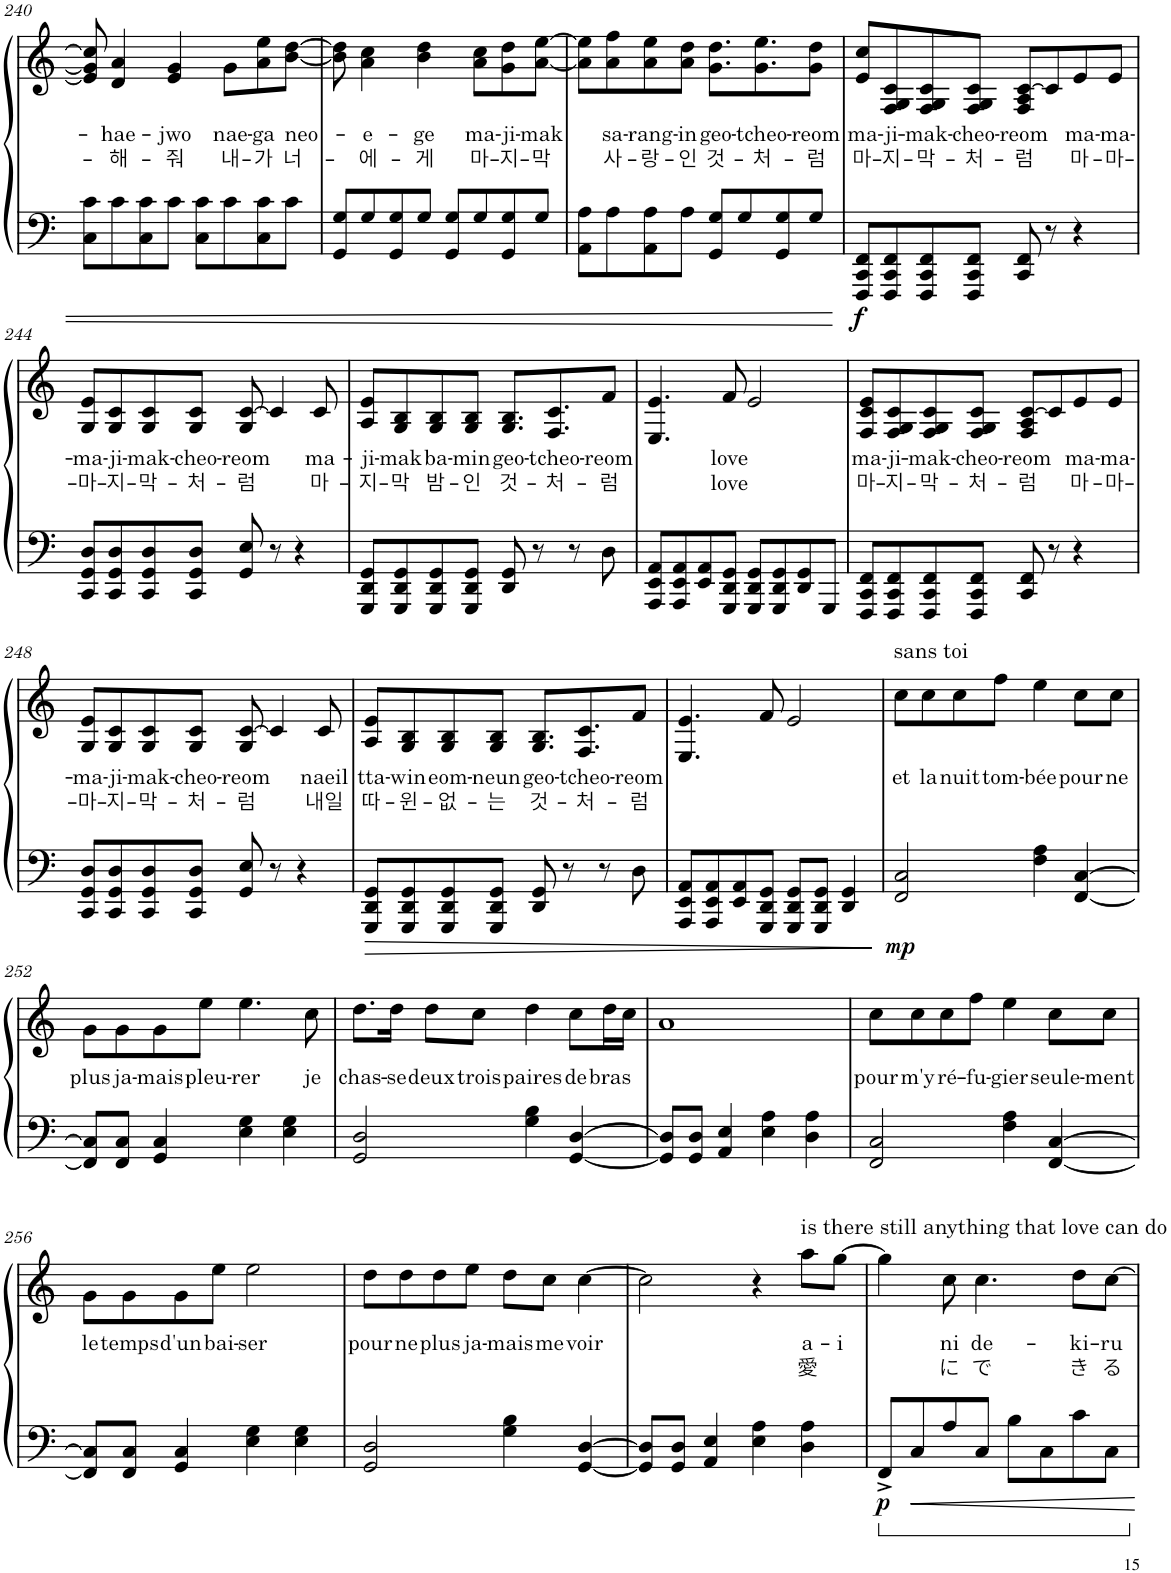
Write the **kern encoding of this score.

**kern	**kern	**text	**text	**dynam
*part1	*part1	*part1	*part1	*part1
*staff2	*staff1	*staff1	*staff1	*staff1/2
*I"Piano	*	*	*	*
*I'Pno.	*	*	*	*
!!LO:PB:g=z
*clefF4	*clefG2	*	*	*
*k[]	*k[]	*	*	*
*M4/4	*M4/4	*	*	*
=240	=240	=240	=240	=240
8C\ 8c\L	8e/] 8g/] 8cc/]	.	.	.
!	!	!LO:LY:b	!LO:LY:b	!
8c\	4d/ 4a/	-hae-	-해-	.
8C\ 8c\	.	.	.	.
!	!	!LO:LY:b	!LO:LY:b	!
8c\J	4e/ 4g/	-jwo	-줘	.
8C\ 8c\L	.	.	.	.
!	!	!LO:LY:b	!LO:LY:b	!
8c\	8g\L	nae-	내-	.
!	!	!LO:LY:b	!LO:LY:b	!
8C\ 8c\	8a\ 8ee\	-ga	-가	.
!	!	!LO:LY:b	!LO:LY:b	!
8c\J	[8b\ [8dd\J	neo-	너-	.
=241	=241	=241	=241	=241
8GG/ 8G/L	8b\] 8dd\]	.	.	.
!	!	!LO:LY:b	!LO:LY:b	!
8G/	4a\ 4cc\	-e-	-에-	.
8GG/ 8G/	.	.	.	.
!	!	!LO:LY:b	!LO:LY:b	!
8G/J	4b\ 4dd\	-ge	-게	.
8GG/ 8G/L	.	.	.	.
!	!	!LO:LY:b	!LO:LY:b	!
8G/	8a\ 8cc\L	ma-	마-	.
!	!	!LO:LY:b	!LO:LY:b	!
8GG/ 8G/	8g\ 8dd\	-ji-	-지-	.
!	!	!LO:LY:b	!LO:LY:b	!
8G/J	[8a\ [8ee\J	-mak	-막	.
=242	=242	=242	=242	=242
8AA\ 8A\L	8a\] 8ee\]L	.	.	.
!	!	!LO:LY:b	!LO:LY:b	!
8A\	8a\ 8ff\	sa-	사-	.
!	!	!LO:LY:b	!LO:LY:b	!
8AA\ 8A\	8a\ 8ee\	-rang-	-랑-	.
!	!	!LO:LY:b	!LO:LY:b	!
8A\J	8a\ 8dd\J	-in	-인	.
!	!	!LO:LY:b	!LO:LY:b	!
8GG/ 8G/L	8.g\ 8.dd\L	geo-	것-	.
8G/	.	.	.	.
!	!	!LO:LY:b	!LO:LY:b	!
.	8.g\ 8.ee\	-tcheo-	-처-	.
8GG/ 8G/	.	.	.	.
!	!	!LO:LY:b	!LO:LY:b	!
8G/J	8g\ 8dd\J	-reom	-럼	.
=243	=243	=243	=243	=243
!	!	!LO:LY:b	!LO:LY:b	!LO:DY:b=2
8FFF/ 8CC/ 8FF/L	8e/ 8cc/L	ma-	마-	f
!	!	!LO:LY:b	!LO:LY:b	!
8FFF/ 8CC/ 8FF/	8F/ 8G/ 8c/	-ji-	-지-	.
!	!	!LO:LY:b	!LO:LY:b	!
8FFF/ 8CC/ 8FF/	8F/ 8G/ 8c/	-mak-	-막-	.
!	!	!LO:LY:b	!LO:LY:b	!
8FFF/ 8CC/ 8FF/J	8F/ 8G/ 8c/J	-cheo-	-처-	.
!	!	!LO:LY:b	!LO:LY:b	!
8CC/ 8FF/	8F/ 8A/ [8c/L	-reom	-럼	.
8r	8c/]	.	.	.
!	!	!LO:LY:b	!LO:LY:b	!
4r	8e/	ma-	마-	.
!	!	!LO:LY:b	!LO:LY:b	!
.	8e/J	-ma-	-마-	.
!!LO:LB:g=z
=244	=244	=244	=244	=244
!	!	!LO:LY:b	!LO:LY:b	!
8CC/ 8GG/ 8D/L	8G/ 8e/L	-ma-	-마-	.
!	!	!LO:LY:b	!LO:LY:b	!
8CC/ 8GG/ 8D/	8G/ 8c/	-ji-	-지-	.
!	!	!LO:LY:b	!LO:LY:b	!
8CC/ 8GG/ 8D/	8G/ 8c/	-mak-	-막-	.
!	!	!LO:LY:b	!LO:LY:b	!
8CC/ 8GG/ 8D/J	8G/ 8c/J	-cheo-	-처-	.
!	!	!LO:LY:b	!LO:LY:b	!
8GG/ 8E/	8G/ [8c/	-reom	-럼	.
8r	4c/]	.	.	.
4r	.	.	.	.
!	!	!LO:LY:b	!LO:LY:b	!
.	8c/	ma-	마-	.
=245	=245	=245	=245	=245
!	!	!LO:LY:b	!LO:LY:b	!
8GGG/ 8DD/ 8GG/L	8A/ 8e/L	-ji-	-지-	.
!	!	!LO:LY:b	!LO:LY:b	!
8GGG/ 8DD/ 8GG/	8G/ 8B/	-mak	-막	.
!	!	!LO:LY:b	!LO:LY:b	!
8GGG/ 8DD/ 8GG/	8G/ 8B/	ba-	밤-	.
!	!	!LO:LY:b	!LO:LY:b	!
8GGG/ 8DD/ 8GG/J	8G/ 8B/J	-min	-인	.
!	!	!LO:LY:b	!LO:LY:b	!
8DD/ 8GG/	8.G/ 8.B/L	geo-	것-	.
8r	.	.	.	.
!	!	!LO:LY:b	!LO:LY:b	!
.	8.F/ 8.c/	-tcheo-	-처-	.
8r	.	.	.	.
!	!	!LO:LY:b	!LO:LY:b	!
8D\	8f/J	-reom	-럼	.
=246	=246	=246	=246	=246
8AAA/ 8EE/ 8AA/L	4.E/ 4.e/	.	.	.
8AAA/ 8EE/ 8AA/	.	.	.	.
8EE/ 8AA/	.	.	.	.
!	!	!LO:LY:b	!LO:LY:b	!
8GGG/ 8DD/ 8GG/J	8f/	love	love	.
8GGG/ 8DD/ 8GG/L	2e/	.	.	.
8GGG/ 8DD/ 8GG/	.	.	.	.
8DD/ 8GG/	.	.	.	.
8GGG/J	.	.	.	.
=247	=247	=247	=247	=247
!	!	!LO:LY:b	!LO:LY:b	!
8FFF/ 8CC/ 8FF/L	8F/ 8c/ 8e/L	ma-	마-	.
!	!	!LO:LY:b	!LO:LY:b	!
8FFF/ 8CC/ 8FF/	8F/ 8G/ 8c/	-ji-	-지-	.
!	!	!LO:LY:b	!LO:LY:b	!
8FFF/ 8CC/ 8FF/	8F/ 8G/ 8c/	-mak-	-막-	.
!	!	!LO:LY:b	!LO:LY:b	!
8FFF/ 8CC/ 8FF/J	8F/ 8G/ 8c/J	-cheo-	-처-	.
!	!	!LO:LY:b	!LO:LY:b	!
8CC/ 8FF/	8F/ 8A/ [8c/L	-reom	-럼	.
8r	8c/]	.	.	.
!	!	!LO:LY:b	!LO:LY:b	!
4r	8e/	ma-	마-	.
!	!	!LO:LY:b	!LO:LY:b	!
.	8e/J	-ma-	-마-	.
!!LO:LB:g=z
=248	=248	=248	=248	=248
!	!	!LO:LY:b	!LO:LY:b	!
8CC/ 8GG/ 8D/L	8G/ 8e/L	-ma-	-마-	.
!	!	!LO:LY:b	!LO:LY:b	!
8CC/ 8GG/ 8D/	8G/ 8c/	-ji-	-지-	.
!	!	!LO:LY:b	!LO:LY:b	!
8CC/ 8GG/ 8D/	8G/ 8c/	-mak-	-막-	.
!	!	!LO:LY:b	!LO:LY:b	!
8CC/ 8GG/ 8D/J	8G/ 8c/J	-cheo-	-처-	.
!	!	!LO:LY:b	!LO:LY:b	!
8GG/ 8E/	8G/ [8c/	-reom	-럼	.
8r	4c/]	.	.	.
4r	.	.	.	.
!	!	!LO:LY:b	!LO:LY:b	!
.	8c/	naeil	내일	.
=249	=249	=249	=249	=249
!	!	!LO:LY:b	!LO:LY:b	!
8GGG/ 8DD/ 8GG/L	8A/ 8e/L	tta-	따-	.
!	!	!LO:LY:b	!LO:LY:b	!
8GGG/ 8DD/ 8GG/	8G/ 8B/	-win	-윈-	.
!	!	!LO:LY:b	!LO:LY:b	!
8GGG/ 8DD/ 8GG/	8G/ 8B/	eom-	-없-	.
!	!	!LO:LY:b	!LO:LY:b	!
8GGG/ 8DD/ 8GG/J	8G/ 8B/J	-neun	-는	.
!	!	!LO:LY:b	!LO:LY:b	!
8DD/ 8GG/	8.G/ 8.B/L	geo-	것-	.
8r	.	.	.	.
!	!	!LO:LY:b	!LO:LY:b	!
.	8.F/ 8.c/	-tcheo-	-처-	.
8r	.	.	.	.
!	!	!LO:LY:b	!LO:LY:b	!
8D\	8f/J	-reom	-럼	.
=250	=250	=250	=250	=250
8AAA/ 8EE/ 8AA/L	4.E/ 4.e/	.	.	.
8AAA/ 8EE/ 8AA/	.	.	.	.
8EE/ 8AA/	.	.	.	.
8GGG/ 8DD/ 8GG/J	8f/	.	.	.
8GGG/ 8DD/ 8GG/L	2e/	.	.	.
8GGG/ 8DD/ 8GG/J	.	.	.	.
4DD/ 4GG/	.	.	.	.
=251	=251	=251	=251	=251
!	!LO:TX:a:t=sans toi	!	!	!
!	!	!LO:LY:b	!	!LO:DY:b=2
2FF/ 2C/	8cc\L	et	.	mp
!	!	!LO:LY:b	!	!
.	8cc\	la	.	.
!	!	!LO:LY:b	!	!
.	8cc\	nuit	.	.
!	!	!LO:LY:b	!	!
.	8ff\J	tom-	.	.
!	!	!LO:LY:b	!	!
4F\ 4A\	4ee\	-bée	.	.
!	!	!LO:LY:b	!	!
[4FF/ [4C/	8cc\L	pour	.	.
!	!	!LO:LY:b	!	!
.	8cc\J	ne	.	.
!!LO:LB:g=z
=252	=252	=252	=252	=252
!	!	!LO:LY:b	!	!
8FF/] 8C/]L	8g\L	plus	.	.
!	!	!LO:LY:b	!	!
8FF/ 8C/J	8g\	ja-	.	.
!	!	!LO:LY:b	!	!
4GG/ 4C/	8g\	-mais	.	.
!	!	!LO:LY:b	!	!
.	8ee\J	pleu-	.	.
!	!	!LO:LY:b	!	!
4E\ 4G\	4.ee\	-rer	.	.
4E\ 4G\	.	.	.	.
!	!	!LO:LY:b	!	!
.	8cc\	je	.	.
=253	=253	=253	=253	=253
!	!	!LO:LY:b	!	!
2GG/ 2D/	8.dd\L	chas-	.	.
!	!	!LO:LY:b	!	!
.	16dd\Jk	-se	.	.
!	!	!LO:LY:b	!	!
.	8dd\L	deux	.	.
!	!	!LO:LY:b	!	!
.	8cc\J	trois	.	.
!	!	!LO:LY:b	!	!
4G\ 4B\	4dd\	paires	.	.
!	!	!LO:LY:b	!	!
[4GG/ [4D/	8cc\L	de	.	.
!	!	!LO:LY:b	!	!
.	16dd\L	bras	.	.
.	16cc\JJ	.	.	.
=254	=254	=254	=254	=254
8GG/] 8D/]L	1a	.	.	.
8GG/ 8D/J	.	.	.	.
4AA/ 4E/	.	.	.	.
4E\ 4A\	.	.	.	.
4D\ 4A\	.	.	.	.
=255	=255	=255	=255	=255
!	!	!LO:LY:b	!	!
2FF/ 2C/	8cc\L	pour	.	.
!	!	!LO:LY:b	!	!
.	8cc\	m'y	.	.
!	!	!LO:LY:b	!	!
.	8cc\	ré-	.	.
!	!	!LO:LY:b	!	!
.	8ff\J	-fu-	.	.
!	!	!LO:LY:b	!	!
4F\ 4A\	4ee\	-gier	.	.
!	!	!LO:LY:b	!	!
[4FF/ [4C/	8cc\L	seule-	.	.
!	!	!LO:LY:b	!	!
.	8cc\J	-ment	.	.
!!LO:LB:g=z
=256	=256	=256	=256	=256
!	!	!LO:LY:b	!	!
8FF/] 8C/]L	8g\L	le	.	.
!	!	!LO:LY:b	!	!
8FF/ 8C/J	8g\	temps	.	.
!	!	!LO:LY:b	!	!
4GG/ 4C/	8g\	d'un	.	.
!	!	!LO:LY:b	!	!
.	8ee\J	bai-	.	.
!	!	!LO:LY:b	!	!
4E\ 4G\	2ee\	-ser	.	.
4E\ 4G\	.	.	.	.
=257	=257	=257	=257	=257
!	!	!LO:LY:b	!	!
2GG/ 2D/	8dd\L	pour	.	.
!	!	!LO:LY:b	!	!
.	8dd\	ne	.	.
!	!	!LO:LY:b	!	!
.	8dd\	plus	.	.
!	!	!LO:LY:b	!	!
.	8ee\J	ja-	.	.
!	!	!LO:LY:b	!	!
4G\ 4B\	8dd\L	-mais	.	.
!	!	!LO:LY:b	!	!
.	8cc\J	me	.	.
!	!	!LO:LY:b	!	!
[4GG/ [4D/	[4cc\	voir	.	.
=258	=258	=258	=258	=258
8GG/] 8D/]L	2cc\]	.	.	.
8GG/ 8D/J	.	.	.	.
4AA/ 4E/	.	.	.	.
4E\ 4A\	4r	.	.	.
!	!LO:TX:a:t=is there still anything that love can do	!	!	!
!	!	!LO:LY:b	!LO:LY:b	!
4D\ 4A\	8aa\L	a-	愛	.
!	!	!LO:LY:b	!	!
.	[8gg\J	-i	.	.
=259	=259	=259	=259	=259
!	!	!	!	!LO:DY:b=2
8FF^/L	4gg\]	.	.	p
8C/	.	.	.	.
!	!	!LO:LY:b	!LO:LY:b	!
8A/	8cc^\	ni	に	.
!	!	!LO:LY:b	!LO:LY:b	!
8C/J	4.cc^\	de-	で	.
8B\L	.	.	.	.
8C\	.	.	.	.
!	!	!LO:LY:b	!LO:LY:b	!
8c\	8dd^\L	-ki-	き	.
!	!	!LO:LY:b	!LO:LY:b	!
8C\J	[8cc^\J	-ru	る	.
=	=	=	=	=
*-	*-	*-	*-	*-
